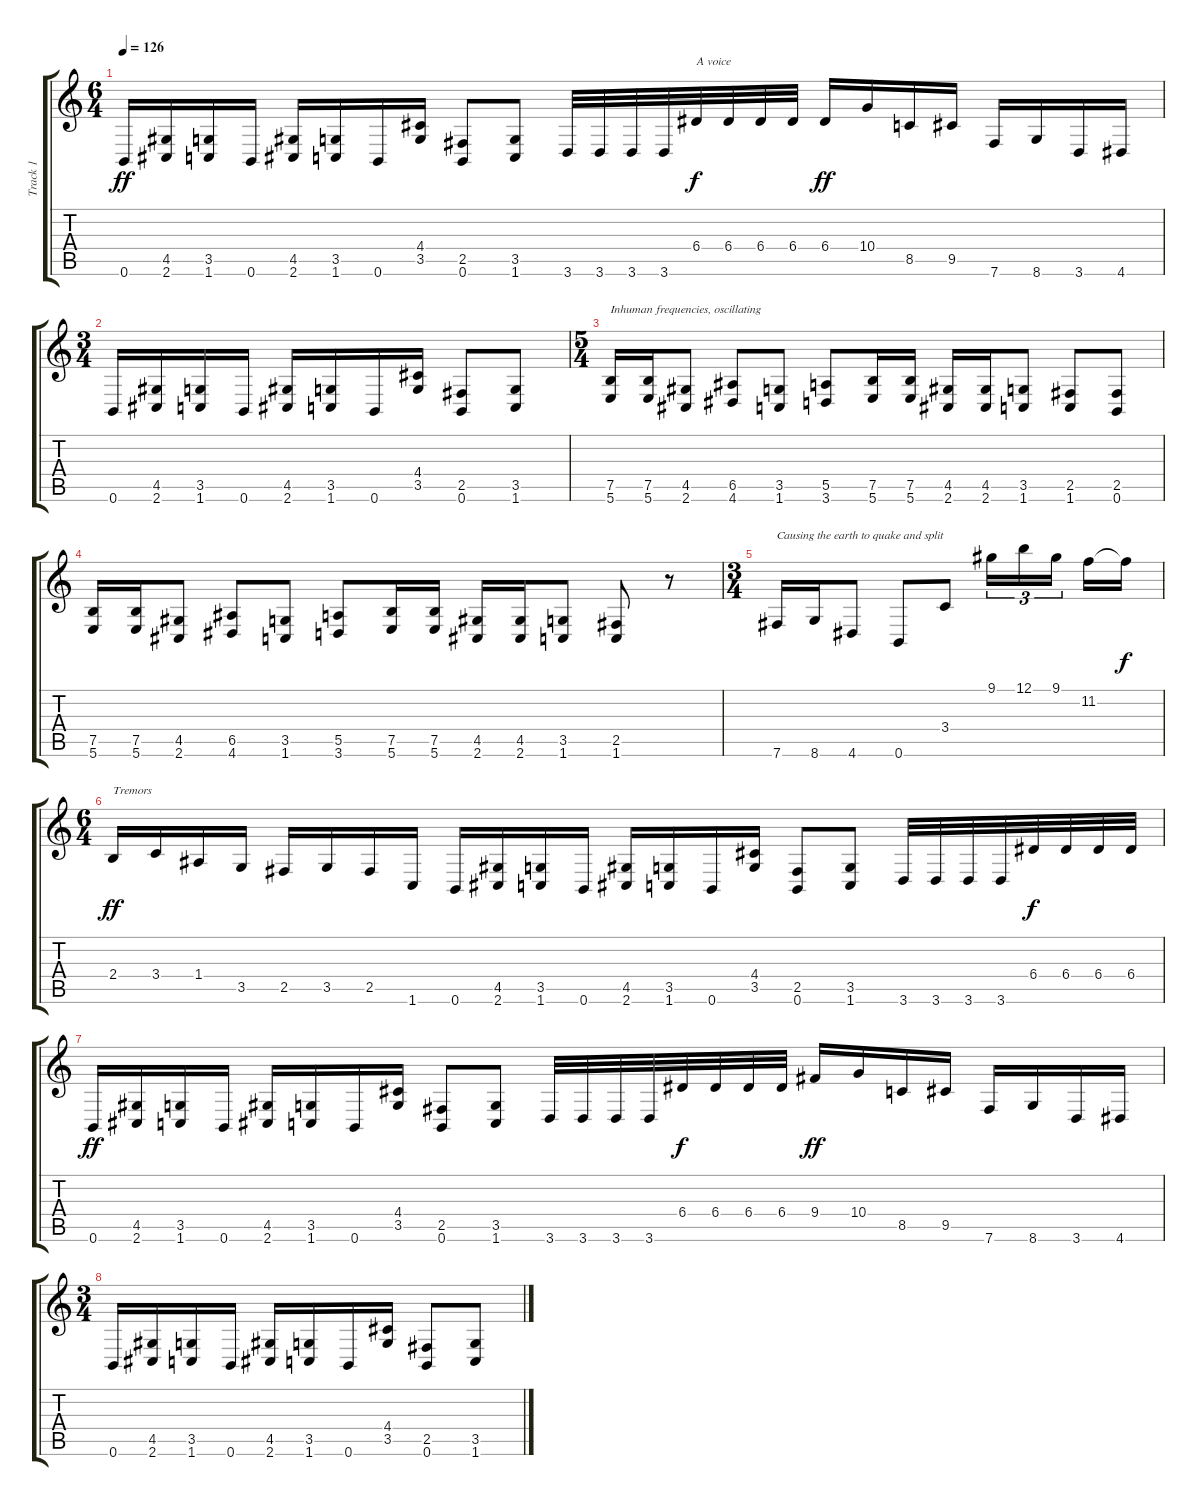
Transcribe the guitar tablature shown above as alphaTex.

\track ("Track 1" "Track 1") {instrument distortionguitar}
\staff {score tabs}
\tuning (B3 Gb3 D3 A2 E2 B1) {hide}
\ts (6 4)
\tempo 126
\clef g2
\ks c
0.6.16{dy ff} (4.5 2.6).16 (3.5 1.6).16 0.6.16 (4.5 2.6).16 (3.5 1.6).16 0.6.16 (4.4 3.5).16 (2.5 0.6).8 (3.5 1.6).8 3.6.32 3.6.32 3.6.32 3.6.32 6.4.32{txt "A voice" dy f} 6.4.32 6.4.32 6.4.32 6.4.16{dy ff} 10.4.16 8.5.16 9.5.16 7.6.16 8.6.16 3.6.16 4.6.16 |
\ts (3 4)
0.6.16 (4.5 2.6).16 (3.5 1.6).16 0.6.16 (4.5 2.6).16 (3.5 1.6).16 0.6.16 (4.4 3.5).16 (2.5 0.6).8 (3.5 1.6).8 |
\ts (5 4)
(7.5 5.6).16{txt "Inhuman frequencies, oscillating "} (7.5 5.6).16 (4.5 2.6).8 (6.5 4.6).8 (3.5 1.6).8 (5.5 3.6).8 (7.5 5.6).16 (7.5 5.6).16 (4.5 2.6).16 (4.5 2.6).16 (3.5 1.6).8 (2.5 1.6).8 (2.5 0.6).8 |
(7.5 5.6).16 (7.5 5.6).16 (4.5 2.6).8 (6.5 4.6).8 (3.5 1.6).8 (5.5 3.6).8 (7.5 5.6).16 (7.5 5.6).16 (4.5 2.6).16 (4.5 2.6).16 (3.5 1.6).8 (2.5 1.6).8 r.8 |
\ts (3 4)
7.6.16{txt "Causing the earth to quake and split"} 8.6.16 4.6.8 0.6.8 3.4.8 9.1.16{tu (3 2)} 12.1.16{tu (3 2)} 9.1.16{tu (3 2) beam splitsecondary} 11.2.16 11.2{t}.16{dy f} |
\ts (6 4)
2.4.16{txt "Tremors" dy ff} 3.4.16 1.4.16 3.5.16 2.5.16 3.5.16 2.5.16 1.6.16 0.6.16 (4.5 2.6).16 (3.5 1.6).16 0.6.16 (4.5 2.6).16 (3.5 1.6).16 0.6.16 (4.4 3.5).16 (2.5 0.6).8 (3.5 1.6).8 3.6.32 3.6.32 3.6.32 3.6.32 6.4.32{dy f} 6.4.32 6.4.32 6.4.32 |
0.6.16{dy ff} (4.5 2.6).16 (3.5 1.6).16 0.6.16 (4.5 2.6).16 (3.5 1.6).16 0.6.16 (4.4 3.5).16 (2.5 0.6).8 (3.5 1.6).8 3.6.32 3.6.32 3.6.32 3.6.32 6.4.32{dy f} 6.4.32 6.4.32 6.4.32 9.4.16{dy ff} 10.4.16 8.5.16 9.5.16 7.6.16 8.6.16 3.6.16 4.6.16 |
\ts (3 4)
0.6.16 (4.5 2.6).16 (3.5 1.6).16 0.6.16 (4.5 2.6).16 (3.5 1.6).16 0.6.16 (4.4 3.5).16 (2.5 0.6).8 (3.5 1.6).8
